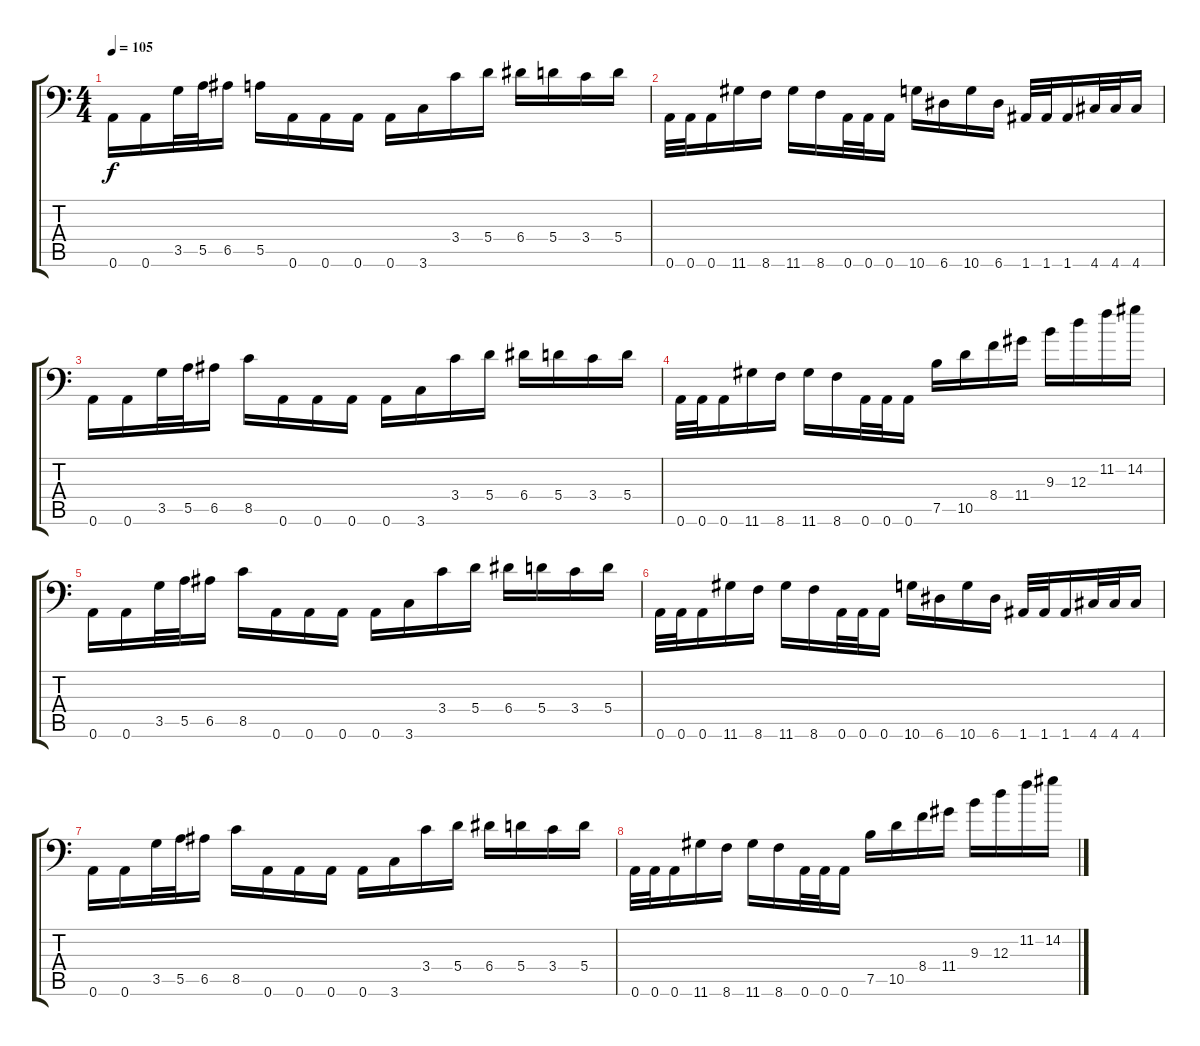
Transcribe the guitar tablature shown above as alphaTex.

\track "" {instrument distortionguitar}
\staff {score tabs}
\tuning (B3 Gb3 D3 A2 E2 A1) {hide}
\ts (4 4)
\section ("" "")
\tempo 105
\clef f4
\ks c
0.6.16{dy f} 0.6.16 3.5.32 5.5.32 6.5.16 5.5.16 0.6.16 0.6.16 0.6.16 0.6.16 3.6.16 3.4.16 5.4.16 6.4.16 5.4.16 3.4.16 5.4.16 |
0.6.32 0.6.32 0.6.16 11.6.16 8.6.16 11.6.16 8.6.16 0.6.32 0.6.32 0.6.16 10.6.16 6.6.16 10.6.16 6.6.16 1.6.32 1.6.32 1.6.16 4.6.32 4.6.32 4.6.16 |
0.6.16 0.6.16 3.5.32 5.5.32 6.5.16 8.5.16 0.6.16 0.6.16 0.6.16 0.6.16 3.6.16 3.4.16 5.4.16 6.4.16 5.4.16 3.4.16 5.4.16 |
0.6.32 0.6.32 0.6.16 11.6.16 8.6.16 11.6.16 8.6.16 0.6.32 0.6.32 0.6.16 7.5.16 10.5.16 8.4.16 11.4.16 9.3.16 12.3.16 11.2.16 14.2.16 |
0.6.16 0.6.16 3.5.32 5.5.32 6.5.16 8.5.16 0.6.16 0.6.16 0.6.16 0.6.16 3.6.16 3.4.16 5.4.16 6.4.16 5.4.16 3.4.16 5.4.16 |
0.6.32 0.6.32 0.6.16 11.6.16 8.6.16 11.6.16 8.6.16 0.6.32 0.6.32 0.6.16 10.6.16 6.6.16 10.6.16 6.6.16 1.6.32 1.6.32 1.6.16 4.6.32 4.6.32 4.6.16 |
0.6.16 0.6.16 3.5.32 5.5.32 6.5.16 8.5.16 0.6.16 0.6.16 0.6.16 0.6.16 3.6.16 3.4.16 5.4.16 6.4.16 5.4.16 3.4.16 5.4.16 |
0.6.32 0.6.32 0.6.16 11.6.16 8.6.16 11.6.16 8.6.16 0.6.32 0.6.32 0.6.16 7.5.16 10.5.16 8.4.16 11.4.16 9.3.16 12.3.16 11.2.16 14.2.16
